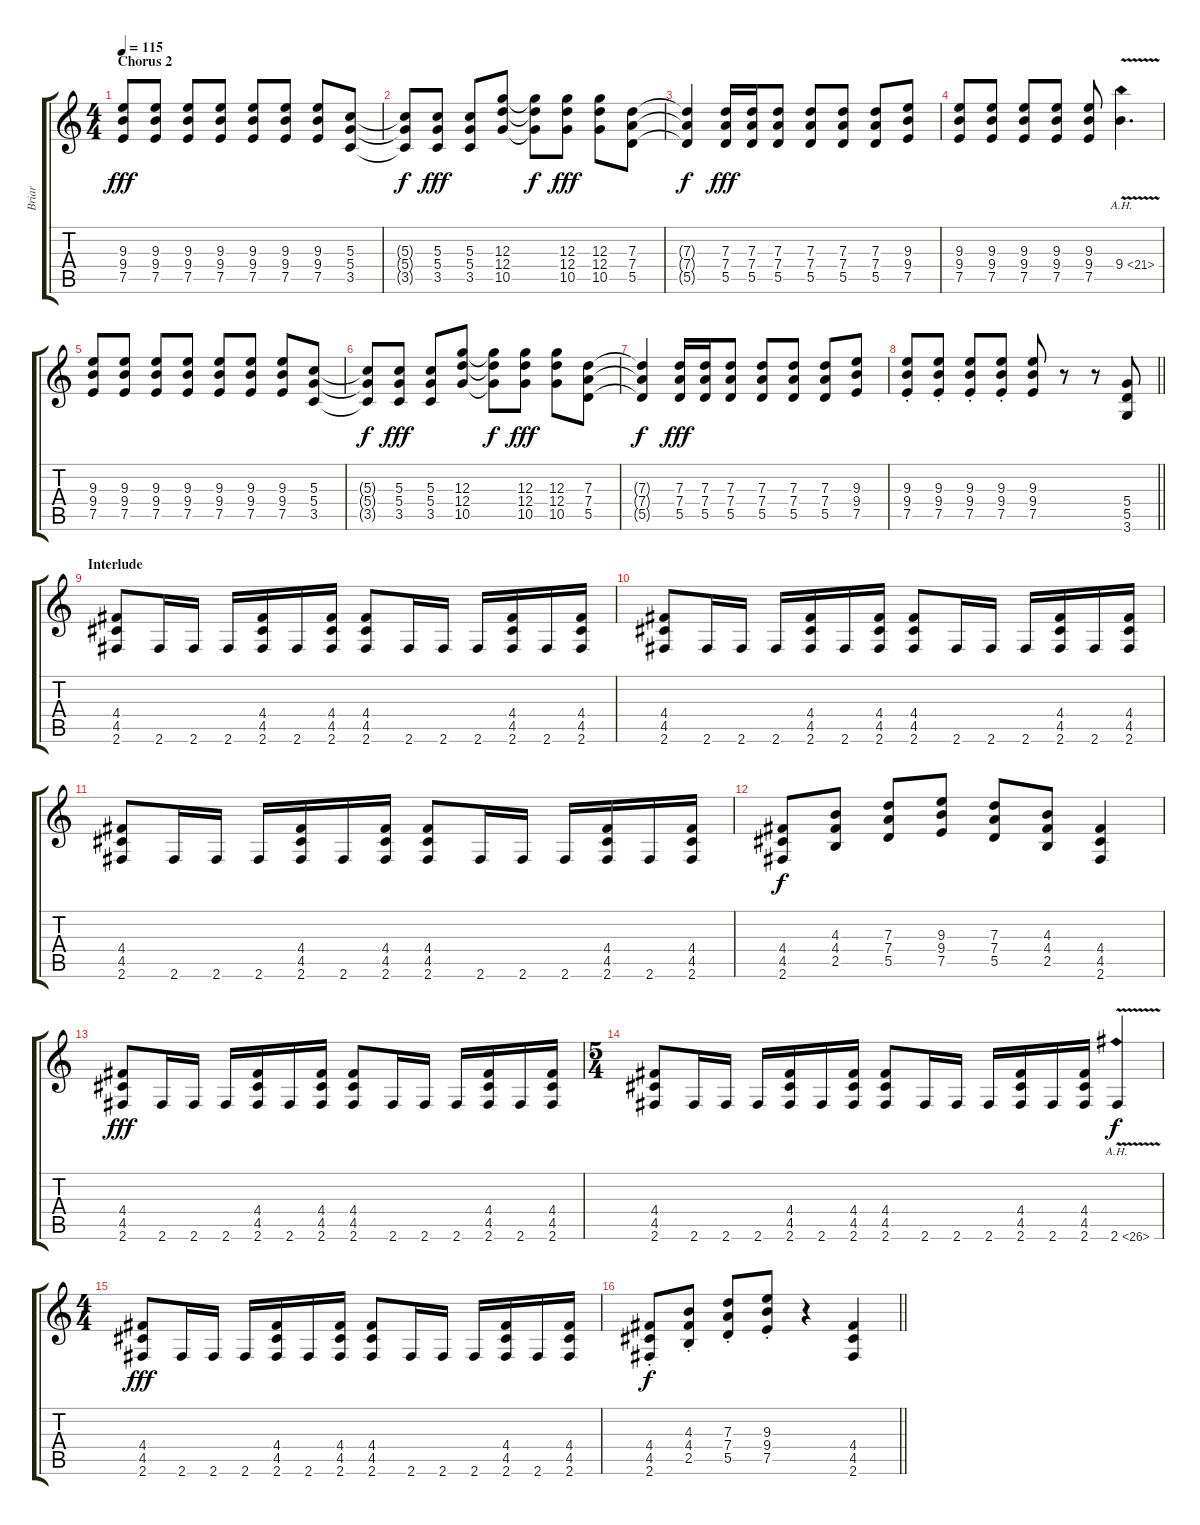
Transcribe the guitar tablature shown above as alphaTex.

\track ("Briar" "Briar") {instrument overdrivenguitar}
\staff {score tabs}
\tuning (E4 B3 G3 D3 A2 E2) {hide}
\ts (4 4)
\section ("" "Chorus 2")
\tempo 115
\clef g2
\ks c
(9.3 9.4 7.5).8{dy fff} (9.3 9.4 7.5).8 (9.3 9.4 7.5).8 (9.3 9.4 7.5).8 (9.3 9.4 7.5).8 (9.3 9.4 7.5).8 (9.3 9.4 7.5).8 (5.3 5.4 3.5).8 |
(5.3{t} 5.4{t} 3.5{t}).8{dy f} (5.3 5.4 3.5).8{dy fff} (5.3 5.4 3.5).8 (12.3 12.4 10.5).8 (12.3{t} 12.4{t} 10.5{t}).8{dy f} (12.3 12.4 10.5).8{dy fff} (12.3 12.4 10.5).8 (7.3 7.4 5.5).8 |
(7.3{t} 7.4{t} 5.5{t}).4{dy f} (7.3 7.4 5.5).16{dy fff} (7.3 7.4 5.5).16 (7.3 7.4 5.5).8 (7.3 7.4 5.5).8 (7.3 7.4 5.5).8 (7.3 7.4 5.5).8 (9.3 9.4 7.5).8 |
(9.3 9.4 7.5).8 (9.3 9.4 7.5).8 (9.3 9.4 7.5).8 (9.3 9.4 7.5).8 (9.3 9.4 7.5).8 9.4{ah 12 v}.4{d} |
(9.3 9.4 7.5).8 (9.3 9.4 7.5).8 (9.3 9.4 7.5).8 (9.3 9.4 7.5).8 (9.3 9.4 7.5).8 (9.3 9.4 7.5).8 (9.3 9.4 7.5).8 (5.3 5.4 3.5).8 |
(5.3{t} 5.4{t} 3.5{t}).8{dy f} (5.3 5.4 3.5).8{dy fff} (5.3 5.4 3.5).8 (12.3 12.4 10.5).8 (12.3{t} 12.4{t} 10.5{t}).8{dy f} (12.3 12.4 10.5).8{dy fff} (12.3 12.4 10.5).8 (7.3 7.4 5.5).8 |
(7.3{t} 7.4{t} 5.5{t}).4{dy f} (7.3 7.4 5.5).16{dy fff} (7.3 7.4 5.5).16 (7.3 7.4 5.5).8 (7.3 7.4 5.5).8 (7.3 7.4 5.5).8 (7.3 7.4 5.5).8 (9.3 9.4 7.5).8 |
\barLineRight lightlight
(9.3{st} 9.4{st} 7.5{st}).8 (9.3{st} 9.4{st} 7.5{st}).8 (9.3{st} 9.4{st} 7.5{st}).8 (9.3{st} 9.4{st} 7.5{st}).8 (9.3 9.4 7.5).8 r.8 r.8 (5.4 5.5 3.6).8 |
\section ("" "Interlude")
(4.4 4.5 2.6).8 2.6.16 2.6.16 2.6.16 (4.4 4.5 2.6).16 2.6.16 (4.4 4.5 2.6).16 (4.4 4.5 2.6).8 2.6.16 2.6.16 2.6.16 (4.4 4.5 2.6).16 2.6.16 (4.4 4.5 2.6).16 |
(4.4 4.5 2.6).8 2.6.16 2.6.16 2.6.16 (4.4 4.5 2.6).16 2.6.16 (4.4 4.5 2.6).16 (4.4 4.5 2.6).8 2.6.16 2.6.16 2.6.16 (4.4 4.5 2.6).16 2.6.16 (4.4 4.5 2.6).16 |
(4.4 4.5 2.6).8 2.6.16 2.6.16 2.6.16 (4.4 4.5 2.6).16 2.6.16 (4.4 4.5 2.6).16 (4.4 4.5 2.6).8 2.6.16 2.6.16 2.6.16 (4.4 4.5 2.6).16 2.6.16 (4.4 4.5 2.6).16 |
(4.4 4.5 2.6).8{dy f} (4.3 4.4 2.5).8 (7.3 7.4 5.5).8 (9.3 9.4 7.5).8 (7.3 7.4 5.5).8 (4.3 4.4 2.5).8 (4.4 4.5 2.6).4 |
(4.4 4.5 2.6).8{dy fff} 2.6.16 2.6.16 2.6.16 (4.4 4.5 2.6).16 2.6.16 (4.4 4.5 2.6).16 (4.4 4.5 2.6).8 2.6.16 2.6.16 2.6.16 (4.4 4.5 2.6).16 2.6.16 (4.4 4.5 2.6).16 |
\ts (5 4)
(4.4 4.5 2.6).8 2.6.16 2.6.16 2.6.16 (4.4 4.5 2.6).16 2.6.16 (4.4 4.5 2.6).16 (4.4 4.5 2.6).8 2.6.16 2.6.16 2.6.16 (4.4 4.5 2.6).16 2.6.16 (4.4 4.5 2.6).16 2.6{ah 24 v}.4{dy f} |
\ts (4 4)
(4.4 4.5 2.6).8{dy fff} 2.6.16 2.6.16 2.6.16 (4.4 4.5 2.6).16 2.6.16 (4.4 4.5 2.6).16 (4.4 4.5 2.6).8 2.6.16 2.6.16 2.6.16 (4.4 4.5 2.6).16 2.6.16 (4.4 4.5 2.6).16 |
\barLineRight lightlight
(4.4{st} 4.5{st} 2.6{st}).8{dy f} (4.3{st} 4.4{st} 2.5{st}).8 (7.3{st} 7.4{st} 5.5{st}).8 (9.3{st} 9.4{st} 7.5{st}).8 r.4 (4.4 4.5 2.6).4
